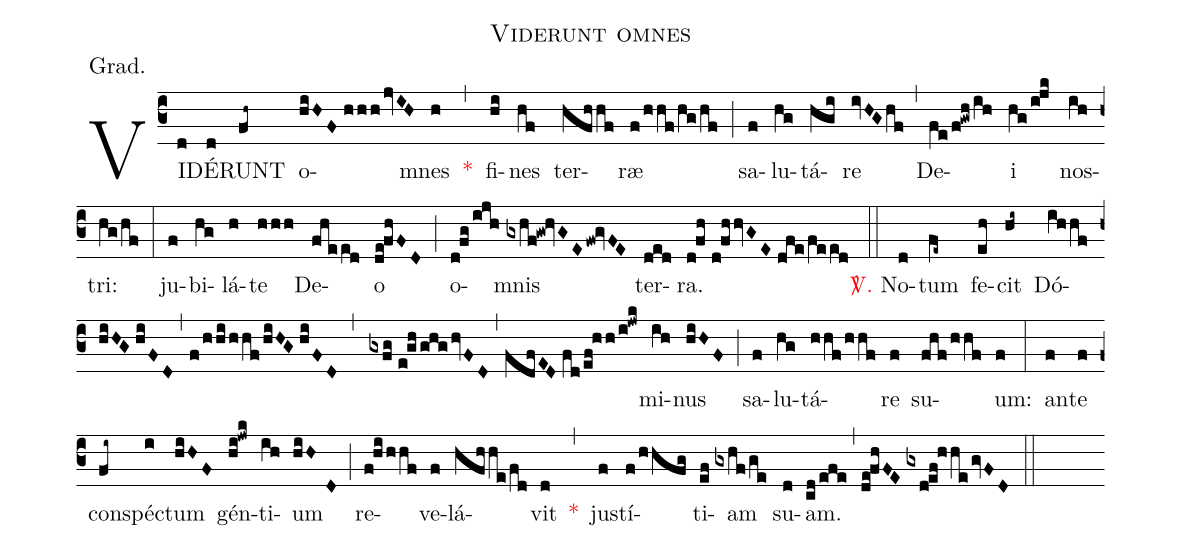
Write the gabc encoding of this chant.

name:Viderunt omnes;
annotation:Grad.;
mode:V.;
office-part:Gradual;
%%
(c3) VI(d)DÉ(d)RUNT(fh~) o(hiHF//hhhjvIH)mnes(h) <v>\red{*}</v>(,) fi(hi)nes(hf) ter(hfhhf)ræ(f/hhf/hg/hf) (;) sa(f)lu(hg)tá(hgi)re(ivHGhf) (,) De(fe/f!gwh/ih)i(hg/i!jk) nos(ih)tri:(hg/hf) (:) ju(f)bi(hg)lá(h)te(hhh) De(fheed)o(de!fhFD) (;) o(d!fg/ijh)mnis(gxhf!gw!hvGEfw!gvFE) ter(ded)ra.(d!fh//d!fhhvGE//dfe/feed) (::) <v>\red{\Vbar.}</v>  No(d)tum(fe~) fe(eh)cit(hi~) Dó(ihhf/hiHG//hiFD,f/hhi/hhf/hiHG//hiFD,gxfg//e!gh/ghg/hvFD,fdfED//fd/ef!hh/i!jwk)mi(ih)nus(hiHF) (;) sa(f)lu(hg)tá(hhf/hhf)re(f) su(fhf/hhf)um:(f) (:) an(f)te(f) con(fi~)spéc(i)tum(hiHF) gén(hi!jwk)ti(ih)um(hiHD) (;) re(f!hi/hhf)ve(f)lá(hfhhe/fd)vit(d) <v>\red{*}</v>(,) jus(f)tí(f/hhfg)ti(ef)am(gxhf/ge) su(d)am.(cd/efe,de!fhFE//gxd!ef!hhegvFD) (::)
